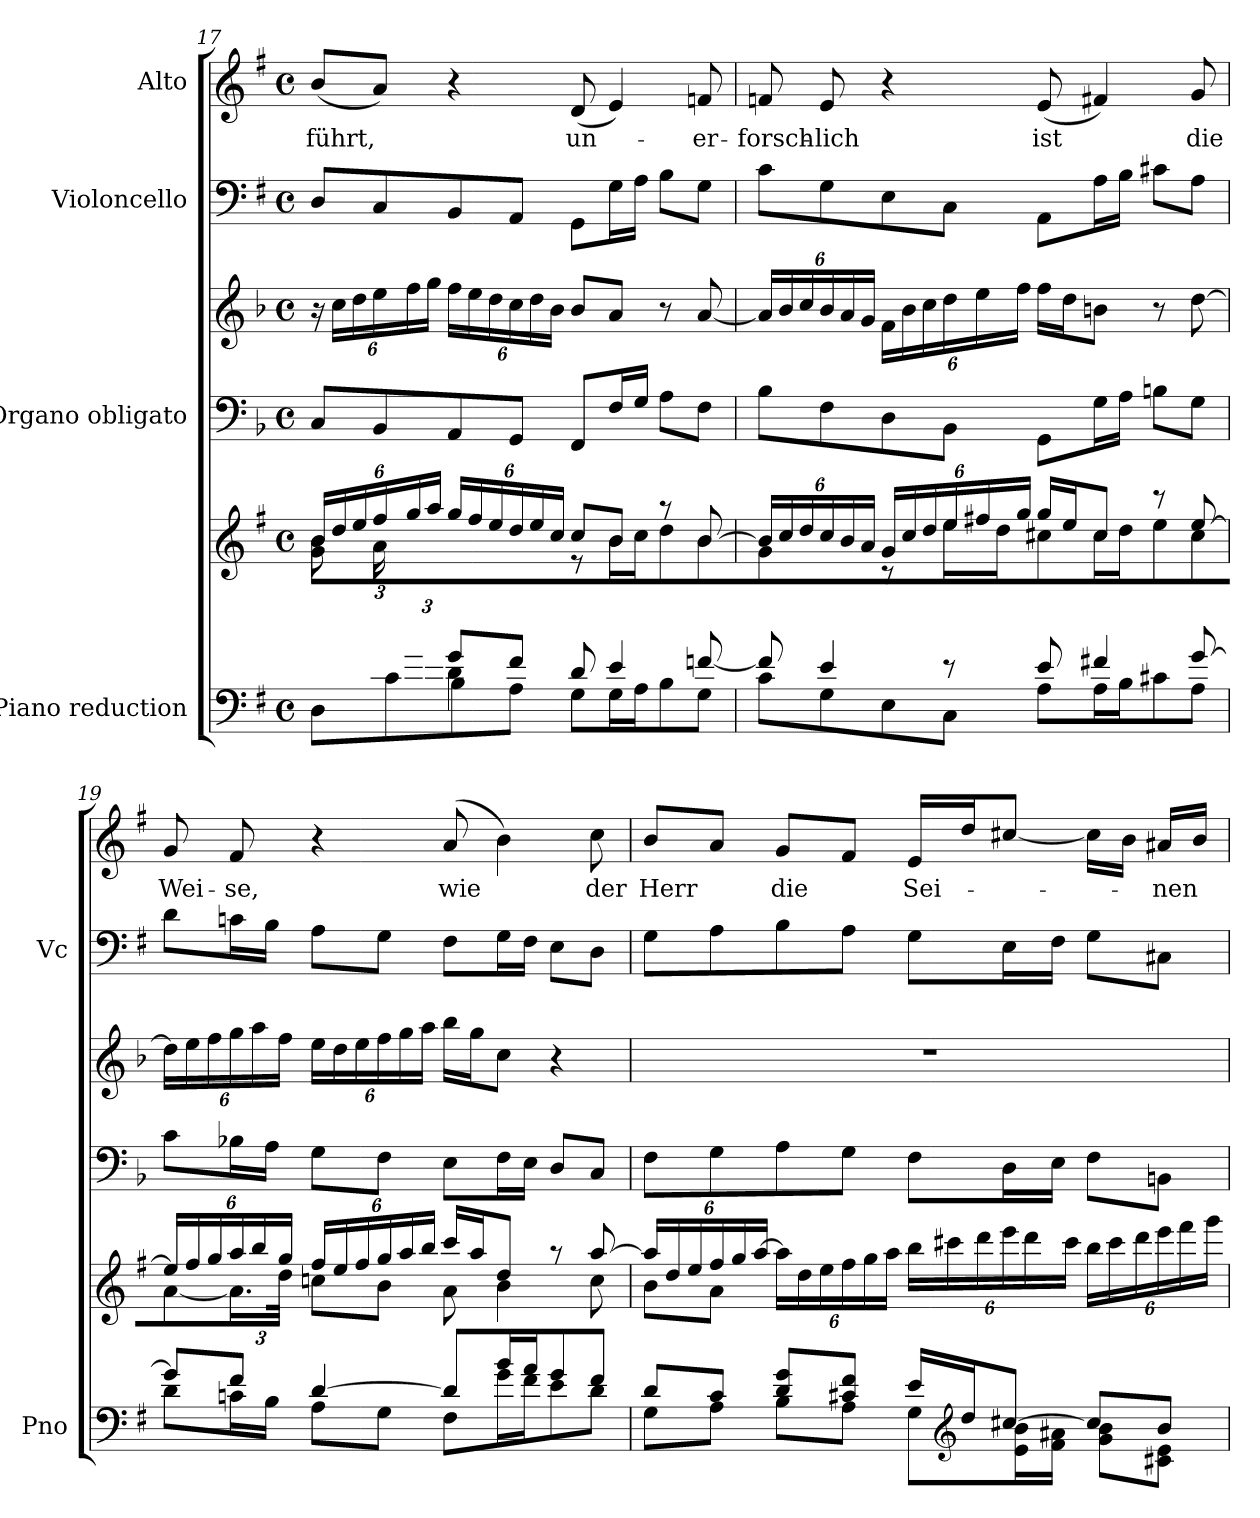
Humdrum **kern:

**kern	**kern	**kern	**kern	**kern	**kern	**text
*part4	*part4	*part3	*part3	*part2	*part1	*part1
*staff6	*staff5	*staff4	*staff3	*staff2	*staff1	*staff1
*I"Piano reduction	*	*I"Organo obligato	*	*I"Violoncello	*I"Alto	*
*I'Pno	*	*	*	*I'Vc	*	*
!!LO:LB:g=z
*clefF4	*clefG2	*clefF4	*clefG2	*clefF4	*clefG2	*
*	*	*ITrd-1c-2	*ITrd-1c-2	*	*	*
*k[f#]	*k[f#]	*k[f#]	*k[f#]	*k[f#]	*k[f#]	*
*M4/4	*M4/4	*M4/4	*M4/4	*M4/4	*M4/4	*
*met(c)	*met(c)	*met(c)	*met(c)	*met(c)	*met(c)	*
=17	=17	=17	=17	=17	=17	=17
*^	*	*	*	*	*	*
*	*^	*	*	*	*	*	*
*	*	*	*Xbrackettup	*	*Xbrackettup	*	*	*
*	*	*	*^	*	*	*	*	*
*	*	*	*	*^	*	*	*	*	*
!	!	!	!	!	!	!	!	!	!	!LO:LY:b
8ryy	6ryy	8D\L	24b/LL	8g\L	8b\L	8D/L	24r	8D/L	(8b/L	führt,
.	.	.	24dd/	.	.	.	24dd\LL	.	.	.
.	.	.	24ee/	.	.	.	24ee\	.	.	.
*	*	*	*brackettup	*	*Xbrackettup	*	*brackettup	*	*	*
8d/J	.	8c\	24ff#/	4.ryy	24a\L	8C/	24ff#\	8C/	8a/J)	.
.	24g/	.	24gg/	.	6%5ryy	.	24gg\	.	.	.
.	24f#/JJ	.	24aa/JJ	.	.	.	24aa\JJ	.	.	.
*	*	*	*brackettup	*	*	*	*	*	*	*
4d\	8g/L	8B\	24gg/LL	.	.	8BB/	24gg\LL	8BB/	4r	.
.	.	.	24ff#/	.	.	.	24ff#\	.	.	.
.	.	.	24ee/	.	.	.	24ee\	.	.	.
.	8f#/J	8A\J	24dd/	.	.	8AA/J	24dd\	8AA/J	.	.
.	.	.	24ee/	.	.	.	24ee\	.	.	.
.	.	.	24cc/JJ	.	.	.	24cc\JJ	.	.	.
!	!	!	!	!	!	!	!	!	!	!LO:LY:b
2ryy	8d/	8G\L	8cc/L	8r	.	8GG/L	8cc/L	8GG\L	(8d/	un-
.	4e/	16G\L	8b/J	16b\LL	.	16G/L	8b/J	16G\L	4e/)	.
.	.	16A\J	.	16cc\J	.	16A/JJ	.	16A\JJ	.	.
.	.	8B\	8r	8dd\	.	8B\L	8r	8B\L	.	.
!	!	!	!	!	!	!	!	!	!	!LO:LY:b
.	[8fn/	8G\J	[8b/	8b\J	.	8G\J	[8b/	8G\J	8fn/	-er-
*	*	*	*	*v	*v	*	*	*	*	*
=18	=18	=18	=18	=18	=18	=18	=18	=18	=18
!	!	!	!	!	!	!	!	!	!LO:LY:b
*	*v	*v	*	*	*	*	*	*	*
8f/]	8c\L	24b/LL]	4g\	8c\L	24b/LL]	8c\L	8fn/	-forsch-
.	.	24cc/	.	.	24cc/	.	.	.
.	.	24dd/	.	.	24dd/	.	.	.
!	!	!	!	!	!	!	!	!LO:LY:b
4e/	8G\	24cc/	.	8G\	24cc/	8G\	8e/	-lich
.	.	24b/	.	.	24b/	.	.	.
.	.	24a/JJ	.	.	24a/JJ	.	.	.
.	8E\	24g/LL	8r	8E\	24g\LL	8E\	4r	.
.	.	24cc/	.	.	24cc\	.	.	.
.	.	24dd/	.	.	24dd\	.	.	.
8r	8C\J	24ee/	16ee\LL	8C\J	24ee\	8C\J	.	.
.	.	24ff#X/	.	.	24ff#\	.	.	.
.	.	.	16dd\JJ	.	.	.	.	.
.	.	24gg/JJ	.	.	24gg\JJ	.	.	.
!	!	!	!	!	!	!	!	!LO:LY:b
8e/	8A\L	16gg/LL	8cc#X\L	8AA\L	16gg\LL	8AA\L	(8e/	ist
.	.	16ee/J	.	.	16ee\J	.	.	.
4f#X/	16A\L	8cc#/J	16cc#\L	16A\L	8cc#X\J	16A\L	4f#X/)	.
.	16B\J	.	16dd\J	16B\JJ	.	16B\JJ	.	.
.	8c#X\	8r	8ee\	8c#X\L	8r	8c#X\L	.	.
!	!	!	!	!	!	!	!	!LO:LY:b
[8g/	8A\J	[8ee/	8cc#\J	8A\J	[8ee\	8A\J	8g/	die
=19	=19	=19	=19	=19	=19	=19	=19	=19
!	!	!	!	!	!	!	!	!LO:LY:b
8g/L]	8d\L	24ee/LL]	[8a\L	8d\L	24ee\LL]	8d\L	8g/	Wei-
.	.	24ff#/	.	.	24ff#\	.	.	.
.	.	24gg/	.	.	24gg\	.	.	.
!	!	!	!	!	!	!	!	!LO:LY:b
8f#/J	16cn\L	24aa/	24.a\L]	16cn\L	24aa\	16cn\L	8f#/	-se,
.	.	24bb/	.	.	24bb\	.	.	.
.	16B\JJ	.	48ryy	16B\JJ	.	16B\JJ	.	.
.	.	24gg/JJ	48dd\JJJ	.	24gg\JJ	.	.	.
.	.	.	48ryy	.	.	.	.	.
[4d/	8A\L	24ff#/LL	8ccn\L	8A\L	24ff#\LL	8A\L	4r	.
.	.	24ee/	.	.	24ee\	.	.	.
.	.	24ff#/	.	.	24ff#\	.	.	.
.	8G\J	24gg/	8b\J	8G\J	24gg\	8G\J	.	.
.	.	24aa/	.	.	24aa\	.	.	.
.	.	24bb/JJ	.	.	24bb\JJ	.	.	.
!	!	!	!	!	!	!	!	!LO:LY:b
8d/L]	8F#\L	16ccc/LL	8a\	8F#\L	16ccc\LL	8F#\L	(8a/	wie
.	.	16aa/J	.	.	16aa\J	.	.	.
16b/L	16g\L	8dd/J	4b\	16G\L	8dd\J	16G\L	4b\)	.
16a/J	16f#\J	.	.	16F#\JJ	.	16F#\JJ	.	.
8g/	8e\	8r	.	8E/L	4r	8E\L	.	.
!	!	!	!	!	!	!	!	!LO:LY:b
8f#/J	8d\J	[8aa/	8cc\	8D/J	.	8D\J	8cc\	der
!!LO:PB:g=z
=20	=20	=20	=20	=20	=20	=20	=20	=20
!	!	!	!	!	!	!	!	!LO:LY:b
8d/L	8G\L	24aa/LL]	8b\L	8G\L	1r	8G\L	8b/L	Herr
.	.	24dd/	.	.	.	.	.	.
.	.	24ee/	.	.	.	.	.	.
8c/J	8A\J	24ff#/	8a\J	8A\	.	8A\	8a/J	.
.	.	24gg/	.	.	.	.	.	.
.	.	[24aa/JJ	.	.	.	.	.	.
!	!	!	!	!	!	!	!	!LO:LY:b
8d/ 8g/L	8B\L	24aa\LL]	4ryy	8B\	.	8B\	8g/L	die
.	.	24dd\	.	.	.	.	.	.
.	.	24ee\	.	.	.	.	.	.
8c#X/ 8f#/J	8A\J	24ff#\	.	8A\J	.	8A\J	8f#/J	.
.	.	24gg\	.	.	.	.	.	.
.	.	24aa\JJ	.	.	.	.	.	.
!	!	!	!	!	!	!	!	!LO:LY:b
16e/LL	8G\L	24bb\LL	2ryy	8G\L	.	8G\L	16e/LL	Sei-
.	.	24ccc#X\	.	.	.	.	.	.
*clefG2	*	*	*	*	*	*	*	*
16dd/J	.	.	.	.	.	.	16dd/J	.
.	.	24ddd\	.	.	.	.	.	.
[8cc#X/J	16e\ 16b\L	24eee\	.	16E\L	.	16E\L	[8cc#X/J	.
.	.	24ddd\	.	.	.	.	.	.
.	16f#\ 16a#X\JJ	.	.	16F#\JJ	.	16F#\JJ	.	.
.	.	24ccc#\JJ	.	.	.	.	.	.
8cc#/L]	8g\ 8b\L	24bb\LL	.	8G\L	.	8G\L	16cc#\LL]	.
.	.	24ccc#\	.	.	.	.	.	.
.	.	.	.	.	.	.	16b\JJ	.
.	.	24ddd\	.	.	.	.	.	.
!	!	!	!	!	!	!	!	!LO:LY:b
8b/J	8c#X\ 8e\J	24eee\	.	8C#X\J	.	8C#X\J	16a#X/LL	-nen
.	.	24fff#\	.	.	.	.	.	.
.	.	.	.	.	.	.	16b/JJ	.
.	.	24ggg\JJ	.	.	.	.	.	.
*v	*v	*	*	*	*	*	*	*
*	*v	*v	*	*	*	*	*
=	=	=	=	=	=	=
*-	*-	*-	*-	*-	*-	*-
